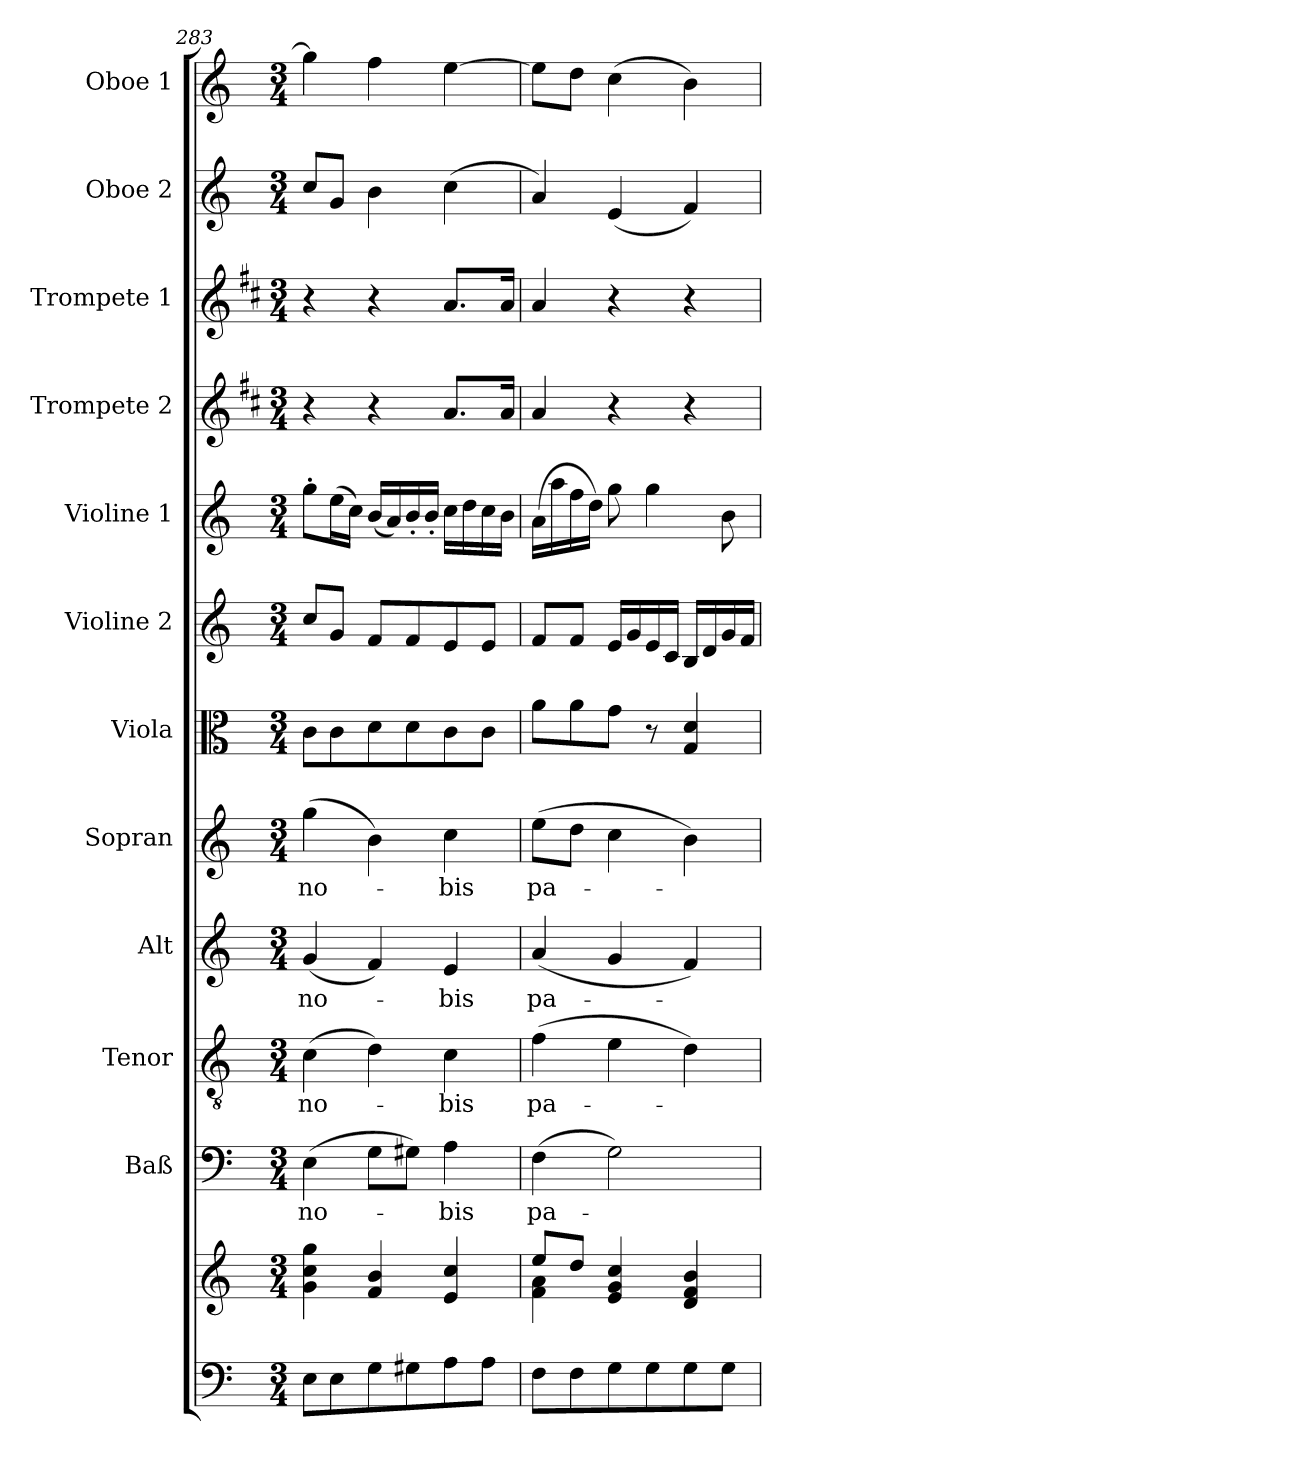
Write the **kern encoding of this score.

**kern	**kern	**kern	**text	**kern	**text	**kern	**text	**kern	**text	**kern	**kern	**kern	**kern	**kern	**kern	**kern
*part12	*part12	*part11	*part11	*part10	*part10	*part9	*part9	*part8	*part8	*part7	*part6	*part5	*part4	*part3	*part2	*part1
*staff13	*staff12	*staff11	*staff11	*staff10	*staff10	*staff9	*staff9	*staff8	*staff8	*staff7	*staff6	*staff5	*staff4	*staff3	*staff2	*staff1
*	*	*I"Baß	*	*I"Tenor	*	*I"Alt	*	*I"Sopran	*	*I"Viola	*I"Violine 2	*I"Violine 1	*I"Trompete 2	*I"Trompete 1	*I"Oboe 2	*I"Oboe 1
*	*	*I'Baß	*	*I'Ten	*	*I'Alt	*	*I'Sop	*	*I'Vla.	*I'Vln. 2	*I'Vln. 1	*I'Trp. 2	*I'Trp. 1	*I'Ob. 2	*I'Ob. 1
*clefF4	*clefG2	*clefF4	*	*clefGv2	*	*clefG2	*	*clefG2	*	*clefC3	*clefG2	*clefG2	*clefG2	*clefG2	*clefG2	*clefG2
*	*	*	*	*	*	*	*	*	*	*	*	*	*ITrd1c2	*ITrd1c2	*	*
*k[]	*k[]	*k[]	*	*k[]	*	*k[]	*	*k[]	*	*k[]	*k[]	*k[]	*k[]	*k[]	*k[]	*k[]
*C:	*C:	*C:	*	*C:	*	*C:	*	*C:	*	*C:	*C:	*C:	*C:	*C:	*C:	*C:
*M3/4	*M3/4	*M3/4	*	*M3/4	*	*M3/4	*	*M3/4	*	*M3/4	*M3/4	*M3/4	*M3/4	*M3/4	*M3/4	*M3/4
=283	=283	=283	=283	=283	=283	=283	=283	=283	=283	=283	=283	=283	=283	=283	=283	=283
!	!	!	!LO:LY:b	!	!LO:LY:b	!	!LO:LY:b	!	!LO:LY:b	!	!	!	!	!	!	!
8E\L	4g\ 4cc\ 4gg\	(>4E\	no-	(>4c\	no-	(<4g/	no-	(>4gg\	no-	8c\L	8cc/L	8gg'>\L	4r	4r	8cc/L	4gg\]
8E\	.	.	.	.	.	.	.	.	.	8c\	8g/J	(>16ee\L	.	.	8g/J	.
.	.	.	.	.	.	.	.	.	.	.	.	16cc\JJ)	.	.	.	.
8G\	4f/ 4b/	8G\L	.	4d\)	.	4f/)	.	4b\)	.	8d\	8f/L	(<16b/LL	4r	4r	4b\	4ff\
.	.	.	.	.	.	.	.	.	.	.	.	16a/)	.	.	.	.
8G#X\	.	8G#X\J)	.	.	.	.	.	.	.	8d\	8f/	16b'</	.	.	.	.
.	.	.	.	.	.	.	.	.	.	.	.	16b'</JJ	.	.	.	.
!	!	!	!LO:LY:b	!	!LO:LY:b	!	!LO:LY:b	!	!LO:LY:b	!	!	!	!	!	!	!
8A\	4e/ 4cc/	4A\	-bis	4c\	-bis	4e/	-bis	4cc\	-bis	8c\	8e/	16cc\LL	8.g/L	8.g/L	(>4cc\	[4ee\
.	.	.	.	.	.	.	.	.	.	.	.	16dd\	.	.	.	.
8A\J	.	.	.	.	.	.	.	.	.	8c\J	8e/J	16cc\	.	.	.	.
.	.	.	.	.	.	.	.	.	.	.	.	16b\JJ	16g/Jk	16g/Jk	.	.
=284	=284	=284	=284	=284	=284	=284	=284	=284	=284	=284	=284	=284	=284	=284	=284	=284
*	*^	*	*	*	*	*	*	*	*	*	*	*	*	*	*	*
!	!	!	!	!LO:LY:b	!	!LO:LY:b	!	!LO:LY:b	!	!LO:LY:b	!	!	!	!	!	!	!
8F\L	8ee/L	4f\ 4a\	(>4F\	pa-	(>4f\	pa-	(<4a/	pa-	(>8ee\L	pa-	8a\L	8f/L	(>16a\LL	4g/	4g/	4a/)	8ee\L]
.	.	.	.	.	.	.	.	.	.	.	.	.	16aa\	.	.	.	.
8F\	8dd/J	.	.	.	.	.	.	.	8dd\J	.	8a\	8f/J	16ff\	.	.	.	8dd\J
.	.	.	.	.	.	.	.	.	.	.	.	.	16dd\JJ)	.	.	.	.
8G\	4e/ 4g/ 4cc/	2ryy	2G\)	.	4e\	.	4g/	.	4cc\	.	8g\J	16e/LL	8gg\	4r	4r	(<4e/	(>4cc\
.	.	.	.	.	.	.	.	.	.	.	.	16g/	.	.	.	.	.
8G\	.	.	.	.	.	.	.	.	.	.	8r	16e/	4gg\	.	.	.	.
.	.	.	.	.	.	.	.	.	.	.	.	16c/JJ	.	.	.	.	.
8G\	4d/ 4f/ 4b/	.	.	.	4d\)	.	4f/)	.	4b\)	.	4G/ 4d/	16B/LL	.	4r	4r	4f/)	4b\)
.	.	.	.	.	.	.	.	.	.	.	.	16d/	.	.	.	.	.
8G\J	.	.	.	.	.	.	.	.	.	.	.	16g/	8b\	.	.	.	.
.	.	.	.	.	.	.	.	.	.	.	.	16f/JJ	.	.	.	.	.
*	*v	*v	*	*	*	*	*	*	*	*	*	*	*	*	*	*	*
=	=	=	=	=	=	=	=	=	=	=	=	=	=	=	=	=
*-	*-	*-	*-	*-	*-	*-	*-	*-	*-	*-	*-	*-	*-	*-	*-	*-
